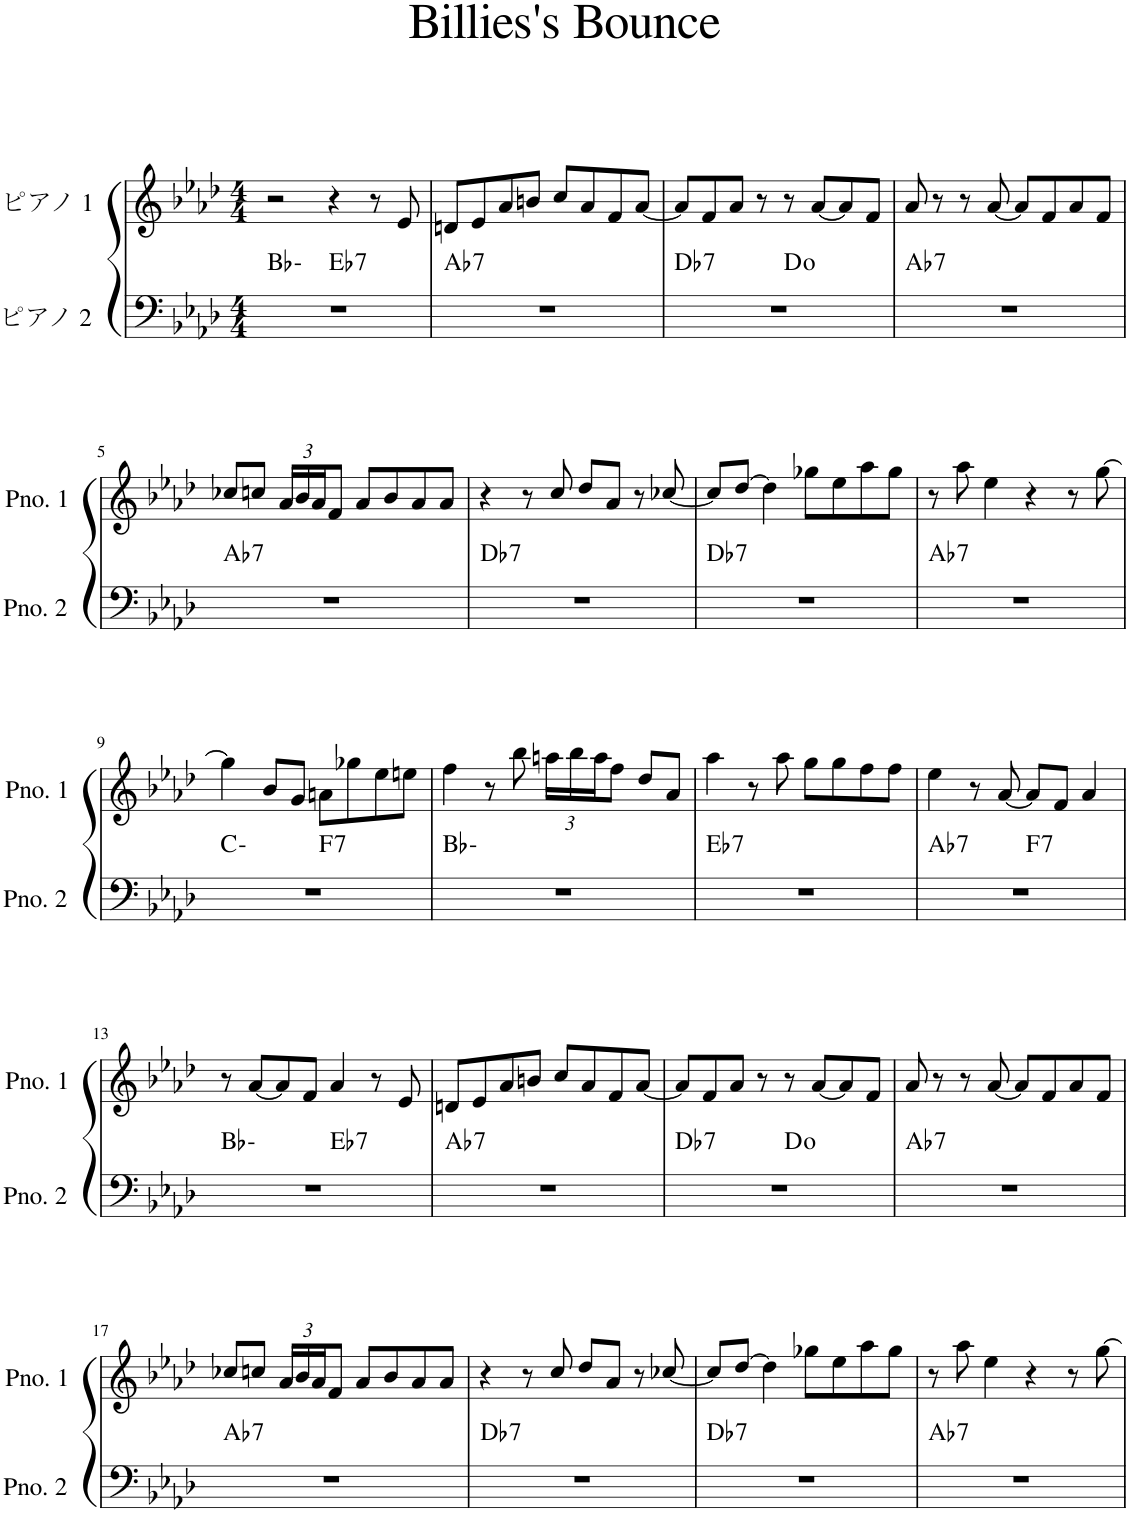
**kern	**harte	**kern
*part2	*part2	*part1
*staff2	*	*staff1
*I"ピアノ 2	*	*I"ピアノ 1
*clefF4	*	*clefG2
*k[b-e-a-d-]	*	*k[b-e-a-d-]
*M4/4	*	*M4/4
=1	=1	=1
*^	*	*
1r	2ryy	Bb:min	2r
!	!	!LO:H:kt=7	!
.	2ryy	Eb:7	4r
.	.	.	8r
.	.	.	8e-/
=2	=2	=2	=2
!	!	!LO:H:kt=7	!
*v	*v	*	*
1r	Ab:7	8dn/L
.	.	8e-/
.	.	8a-/
.	.	8bn/J
.	.	8cc/L
.	.	8a-/
.	.	8f/
.	.	[8a-/J
=3	=3	=3
!	!LO:H:kt=7	!
*^	*	*
1r	2ryy	Db:7	8a-/L]
.	.	.	8f/
.	.	.	8a-/J
.	.	.	8r
.	2ryy	D:dim	8r
.	.	.	[8a-/L
.	.	.	8a-/]
.	.	.	8f/J
=4	=4	=4	=4
!	!	!LO:H:kt=7	!
*v	*v	*	*
1r	Ab:7	8a-/
.	.	8r
.	.	8r
.	.	[8a-/
.	.	8a-/L]
.	.	8f/
.	.	8a-/
.	.	8f/J
!!LO:LB:g=z
=5	=5	=5
!	!LO:H:kt=7	!
1r	Ab:7	8cc-X/L
.	.	8ccn/J
*	*	*Xbrackettup
.	.	24a-/LL
.	.	24b-/
.	.	24a-/J
.	.	8f/J
.	.	8a-/L
.	.	8b-/
.	.	8a-/
.	.	8a-/J
=6	=6	=6
!	!LO:H:kt=7	!
1r	Db:7	4r
.	.	8r
.	.	8cc/
.	.	8dd-/L
.	.	8a-/J
.	.	8r
.	.	[8cc-X/
=7	=7	=7
!	!LO:H:kt=7	!
1r	Db:7	8cc-/L]
.	.	[8dd-/J
.	.	4dd-\]
.	.	8gg-X\L
.	.	8ee-\
.	.	8aa-\
.	.	8gg-\J
=8	=8	=8
!	!LO:H:kt=7	!
1r	Ab:7	8r
.	.	8aa-\
.	.	4ee-\
.	.	4r
.	.	8r
.	.	[8gg\
!!LO:LB:g=z
=9	=9	=9
*^	*	*
1r	2ryy	C:min	4gg\]
.	.	.	8b-/L
.	.	.	8g/J
!	!	!LO:H:kt=7	!
.	2ryy	F:7	8an\L
.	.	.	8gg-X\
.	.	.	8ee-\
.	.	.	8een\J
*v	*v	*	*
=10	=10	=10
1r	Bb:min	4ff\
.	.	8r
.	.	8bb-\
.	.	24aan\LL
.	.	24bb-\
.	.	24aa\J
.	.	8ff\J
.	.	8dd-/L
.	.	8a-/J
=11	=11	=11
!	!LO:H:kt=7	!
1r	Eb:7	4aa-\
.	.	8r
.	.	8aa-\
.	.	8gg\L
.	.	8gg\
.	.	8ff\
.	.	8ff\J
=12	=12	=12
!	!LO:H:kt=7	!
*^	*	*
1r	2ryy	Ab:7	4ee-\
.	.	.	8r
.	.	.	[8a-/
!	!	!LO:H:kt=7	!
.	2ryy	F:7	8a-/L]
.	.	.	8f/J
.	.	.	4a-/
!!LO:LB:g=z
=13	=13	=13	=13
1r	2ryy	Bb:min	8r
.	.	.	[8a-/L
.	.	.	8a-/]
.	.	.	8f/J
!	!	!LO:H:kt=7	!
.	2ryy	Eb:7	4a-/
.	.	.	8r
.	.	.	8e-/
=14	=14	=14	=14
!	!	!LO:H:kt=7	!
*v	*v	*	*
1r	Ab:7	8dn/L
.	.	8e-/
.	.	8a-/
.	.	8bn/J
.	.	8cc/L
.	.	8a-/
.	.	8f/
.	.	[8a-/J
=15	=15	=15
!	!LO:H:kt=7	!
*^	*	*
1r	2ryy	Db:7	8a-/L]
.	.	.	8f/
.	.	.	8a-/J
.	.	.	8r
.	2ryy	D:dim	8r
.	.	.	[8a-/L
.	.	.	8a-/]
.	.	.	8f/J
=16	=16	=16	=16
!	!	!LO:H:kt=7	!
*v	*v	*	*
1r	Ab:7	8a-/
.	.	8r
.	.	8r
.	.	[8a-/
.	.	8a-/L]
.	.	8f/
.	.	8a-/
.	.	8f/J
!!LO:LB:g=z
=17	=17	=17
!	!LO:H:kt=7	!
1r	Ab:7	8cc-X/L
.	.	8ccn/J
.	.	24a-/LL
.	.	24b-/
.	.	24a-/J
.	.	8f/J
.	.	8a-/L
.	.	8b-/
.	.	8a-/
.	.	8a-/J
=18	=18	=18
!	!LO:H:kt=7	!
1r	Db:7	4r
.	.	8r
.	.	8cc/
.	.	8dd-/L
.	.	8a-/J
.	.	8r
.	.	[8cc-X/
=19	=19	=19
!	!LO:H:kt=7	!
1r	Db:7	8cc-/L]
.	.	[8dd-/J
.	.	4dd-\]
.	.	8gg-X\L
.	.	8ee-\
.	.	8aa-\
.	.	8gg-\J
=20	=20	=20
!	!LO:H:kt=7	!
1r	Ab:7	8r
.	.	8aa-\
.	.	4ee-\
.	.	4r
.	.	8r
.	.	[8gg\
=	=	=
*-	*-	*-
